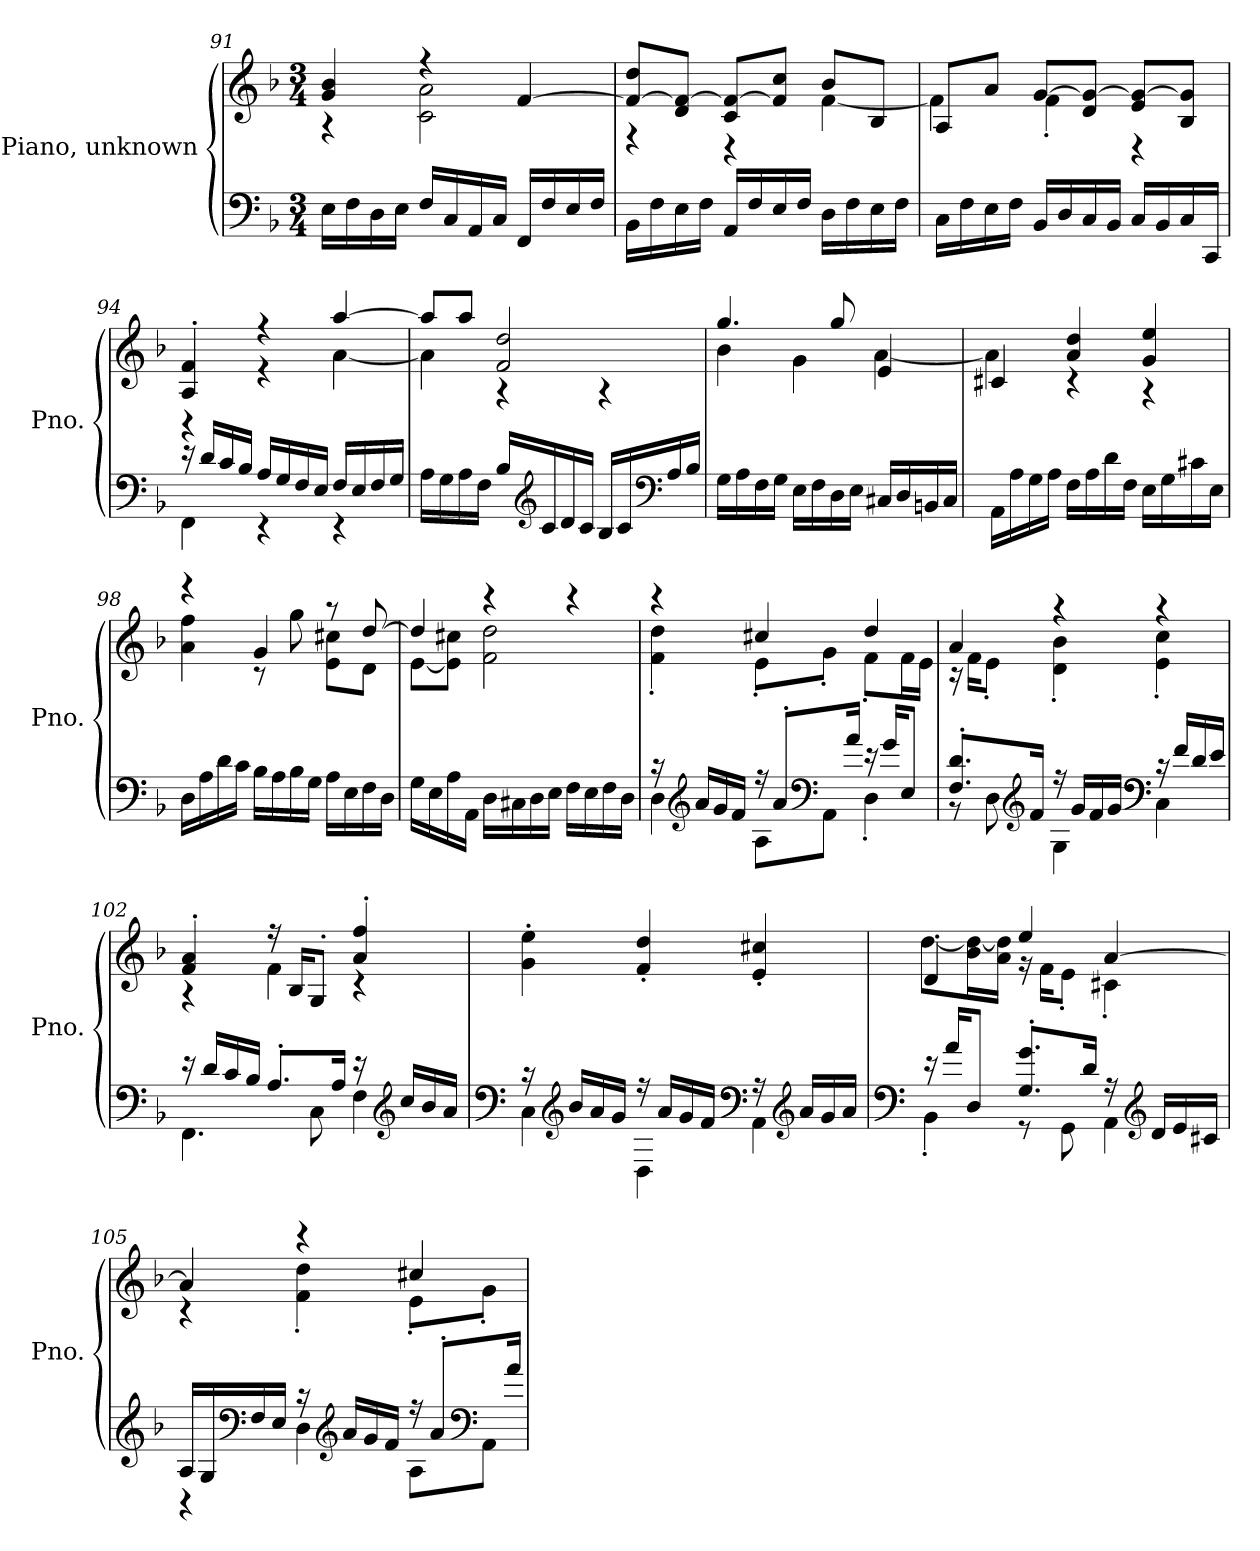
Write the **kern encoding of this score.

**kern	**kern
*part1	*part1
*staff2	*staff1
*I"Piano, unknown	*
*I'Pno.	*
*clefF4	*clefG2
*k[b-]	*k[b-]
*M3/4	*M3/4
=91	=91
*	*^
16E\LL	4g/ 4b-/	4r
16F\	.	.
16D\	.	.
16E\JJ	.	.
16F/LL	4r	2c\ 2a\
16C/	.	.
16AA/	.	.
16C/JJ	.	.
16FF/LL	[4f/	.
16F/	.	.
16E/	.	.
16F/JJ	.	.
=92	=92	=92
16BB-\LL	8f/_ 8dd/L	4r
16F\	.	.
16E\	8d/ 8f/_J	.
16F\JJ	.	.
16AA/LL	8c/ 8f/_L	4r
16F/	.	.
16E/	8f/] 8cc/J	.
16F/JJ	.	.
16D\LL	8b-/L	[4f\
16F\	.	.
16E\	8B-/J	.
16F\JJ	.	.
!!LO:LB:g=z	!!
=93	=93	=93
16C\LL	8A/L	4f\]
16F\	.	.
16E\	8a/J	.
16F\JJ	.	.
16BB-/LL	[8g/L	4f'\
16D/	.	.
16C/	8d/ 8g/_J	.
16BB-/JJ	.	.
16C/LL	8e/ 8g/_L	4r
16BB-/	.	.
16C/	8B-/ 8g/]J	.
16CC/JJ	.	.
=94	=94	=94
*^	*	*
16r	4FF\	4A/' 4f/'	4r
16d/LL	.	.	.
16c/	.	.	.
16B-/JJ	.	.	.
16A/LL	4r	4r	4r
16G/	.	.	.
16F/	.	.	.
16E/JJ	.	.	.
16F/LL	4r	[4aa/	[4a\
16E/	.	.	.
16F/	.	.	.
16G/JJ	.	.	.
*v	*v	*	*
=95	=95	=95
16A\LL	8aa/L]	4a\]
16G\	.	.
16A\	8aa/J	.
16F\JJ	.	.
16B-/LL	2f/ 2dd/	4r
*clefG2	*	*
16c/	.	.
16d/	.	.
16c/JJ	.	.
16B-/LL	.	4r
16c/	.	.
*clefF4	*	*
16A/	.	.
16B-/JJ	.	.
!!LO:LB:g=z	!!
=96	=96	=96
16G\LL	4.gg/	4b-\
16A\	.	.
16F\	.	.
16G\JJ	.	.
16E\LL	.	4g\
16F\	.	.
16D\	8gg/	.
16E\JJ	.	.
16C#X/LL	4e/	[4a\
16D/	.	.
16BBn/	.	.
16C#/JJ	.	.
=97	=97	=97
16AA\LL	4c#X/	4a\]
16A\	.	.
16G\	.	.
16A\JJ	.	.
16F\LL	4a/ 4dd/	4r
16A\	.	.
16d\	.	.
16F\JJ	.	.
16E\LL	4g/ 4ee/	4r
16G\	.	.
16c#X\	.	.
16E\JJ	.	.
=98	=98	=98
16D\LL	4r	4a\ 4ff\
16A\	.	.
16d\	.	.
16c\JJ	.	.
16B-\LL	4g/	8r
16A\	.	.
16B-\	.	8gg\
16G\JJ	.	.
16A\LL	8r	8e\ 8cc#X\L
16E\	.	.
16F\	[8dd/	8d\J
16D\JJ	.	.
!!LO:PB:g=z	!!
=99	=99	=99
16G\LL	4dd/]	[8e\L
16E\	.	.
16A\	.	8e\] 8cc#X\J
16AA\JJ	.	.
16D\LL	4r	2f\ 2dd\
16C#X\	.	.
16D\	.	.
16E\JJ	.	.
16F\LL	4r	.
16E\	.	.
16F\	.	.
16D\JJ	.	.
=100	=100	=100
*^	*	*
16r	4D\	4r	4f\' 4dd\'
*clefG2	*	*	*
16a/LL	.	.	.
16g/	.	.	.
16f/JJ	.	.	.
16r	8A\L	4cc#X/	8e'\L
8a'/L	.	.	.
*clefF4	*	*	*
.	8AA\J	.	8g'\J
16a/Jk	.	.	.
16r	4D'\	4dd/	8f'\L
16g/KL	.	.	.
8E/J	.	.	16f\L
.	.	.	16e\JJ
=101	=101	=101	=101
8.F/' 8.d/'L	8r	4a/	16r
.	.	.	16f\KL
.	8D\	.	8e'\J
*clefG2	*	*	*
16f/Jk	.	.	.
16r	4G\	4r	4d\' 4b-\'
16g/LL	.	.	.
16f/	.	.	.
16g/JJ	.	.	.
*clefF4	*	*	*
16r	4C\	4r	4e\' 4cc\'
16f/LL	.	.	.
16d/	.	.	.
16e/JJ	.	.	.
!!LO:LB:g=z	!!
=102	=102	=102	=102
16r	4.FF\	4f/' 4a/'	4r
16d/LL	.	.	.
16c/	.	.	.
16B-/JJ	.	.	.
8.A'/L	.	16r	4f\
.	.	16B-/KL	.
.	8C\	8G'/J	.
16A/Jk	.	.	.
16r	4F\	4a/' 4ff/'	4r
*clefG2	*	*	*
16cc/LL	.	.	.
16b-/	.	.	.
16a/JJ	.	.	.
*	*	*v	*v
=103	=103	=103
*clefF4	*	*
16r	4C\	4g\' 4ee\'
*clefG2	*	*
16b-/LL	.	.
16a/	.	.
16g/JJ	.	.
16r	4D\	4f/' 4dd/'
16a/LL	.	.
16g/	.	.
16f/JJ	.	.
*clefF4	*	*
16r	4AA\	4e/' 4cc#X/'
*clefG2	*	*
16a/LL	.	.
16g/	.	.
16a/JJ	.	.
!!LO:LB:g=z
=104	=104	=104
*clefF4	*	*
*	*	*^
16r	4BB-'\	4d'/	[8dd\L
16a/KL	.	.	.
8D/J	.	.	16b-\ 16dd\_L
.	.	.	16a\ 16dd\]JJ
8.G/' 8.g/'L	8r	4ee/	16r
.	.	.	16f\KL
.	8GG\	.	8e'\J
16d/Jk	.	.	.
16r	4AA\	[4a/	4c#X'\
*clefG2	*	*	*
16d/LL	.	.	.
16e/	.	.	.
16c#X/JJ	.	.	.
=105	=105	=105	=105
16A/LL	4r	4a/]	4r
16G/	.	.	.
*clefF4	*	*	*
16F/	.	.	.
16E/JJ	.	.	.
16r	4D\	4r	4f\' 4dd\'
*clefG2	*	*	*
16a/LL	.	.	.
16g/	.	.	.
16f/JJ	.	.	.
16r	8A\L	4cc#X/	8e'\L
8a'/L	.	.	.
*clefF4	*	*	*
.	8AA\J	.	8g'\J
16a/Jk	.	.	.
*v	*v	*	*
*	*v	*v
=	=
*-	*-
